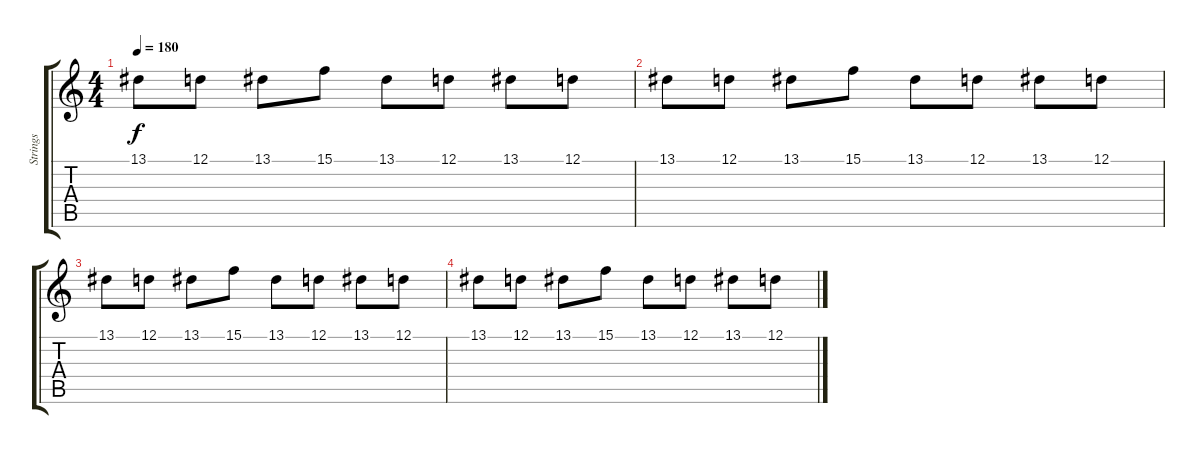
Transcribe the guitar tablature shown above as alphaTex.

\track ("Strings" "Strings") {instrument stringensemble1}
\staff {score tabs}
\tuning (D4 A3 F3 C3 G2 C2) {hide}
\ts (4 4)
\tempo 180
\clef g2
\ks c
13.1.8{dy f} 12.1.8 13.1.8 15.1.8 13.1.8 12.1.8 13.1.8 12.1.8 |
13.1.8 12.1.8 13.1.8 15.1.8 13.1.8 12.1.8 13.1.8 12.1.8 |
13.1.8 12.1.8 13.1.8 15.1.8 13.1.8 12.1.8 13.1.8 12.1.8 |
13.1.8 12.1.8 13.1.8 15.1.8 13.1.8 12.1.8 13.1.8 12.1.8
